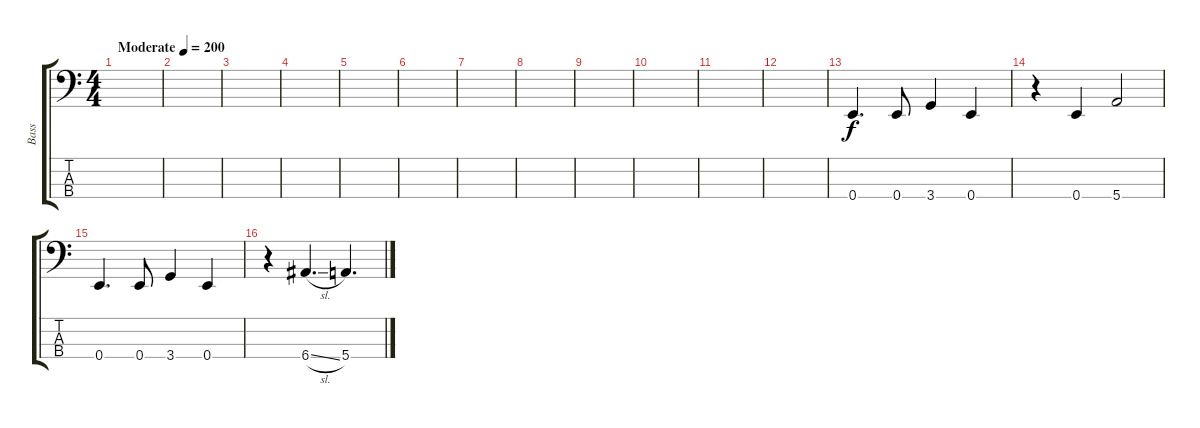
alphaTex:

\track ("Bass" "Bass") {instrument electricbassfinger}
\staff {score tabs}
\tuning (G2 D2 A1 E1) {hide}
\ts (4 4)
\tempo (200 "Moderate")
\clef f4
\ks c
|
|
|
|
|
|
|
|
|
|
|
|
0.4.4{d} 0.4.8 3.4.4 0.4.4 |
r.4 0.4.4 5.4.2 |
0.4.4{d} 0.4.8 3.4.4 0.4.4 |
r.4 6.4{sl}.4{d} 5.4.4{d}
